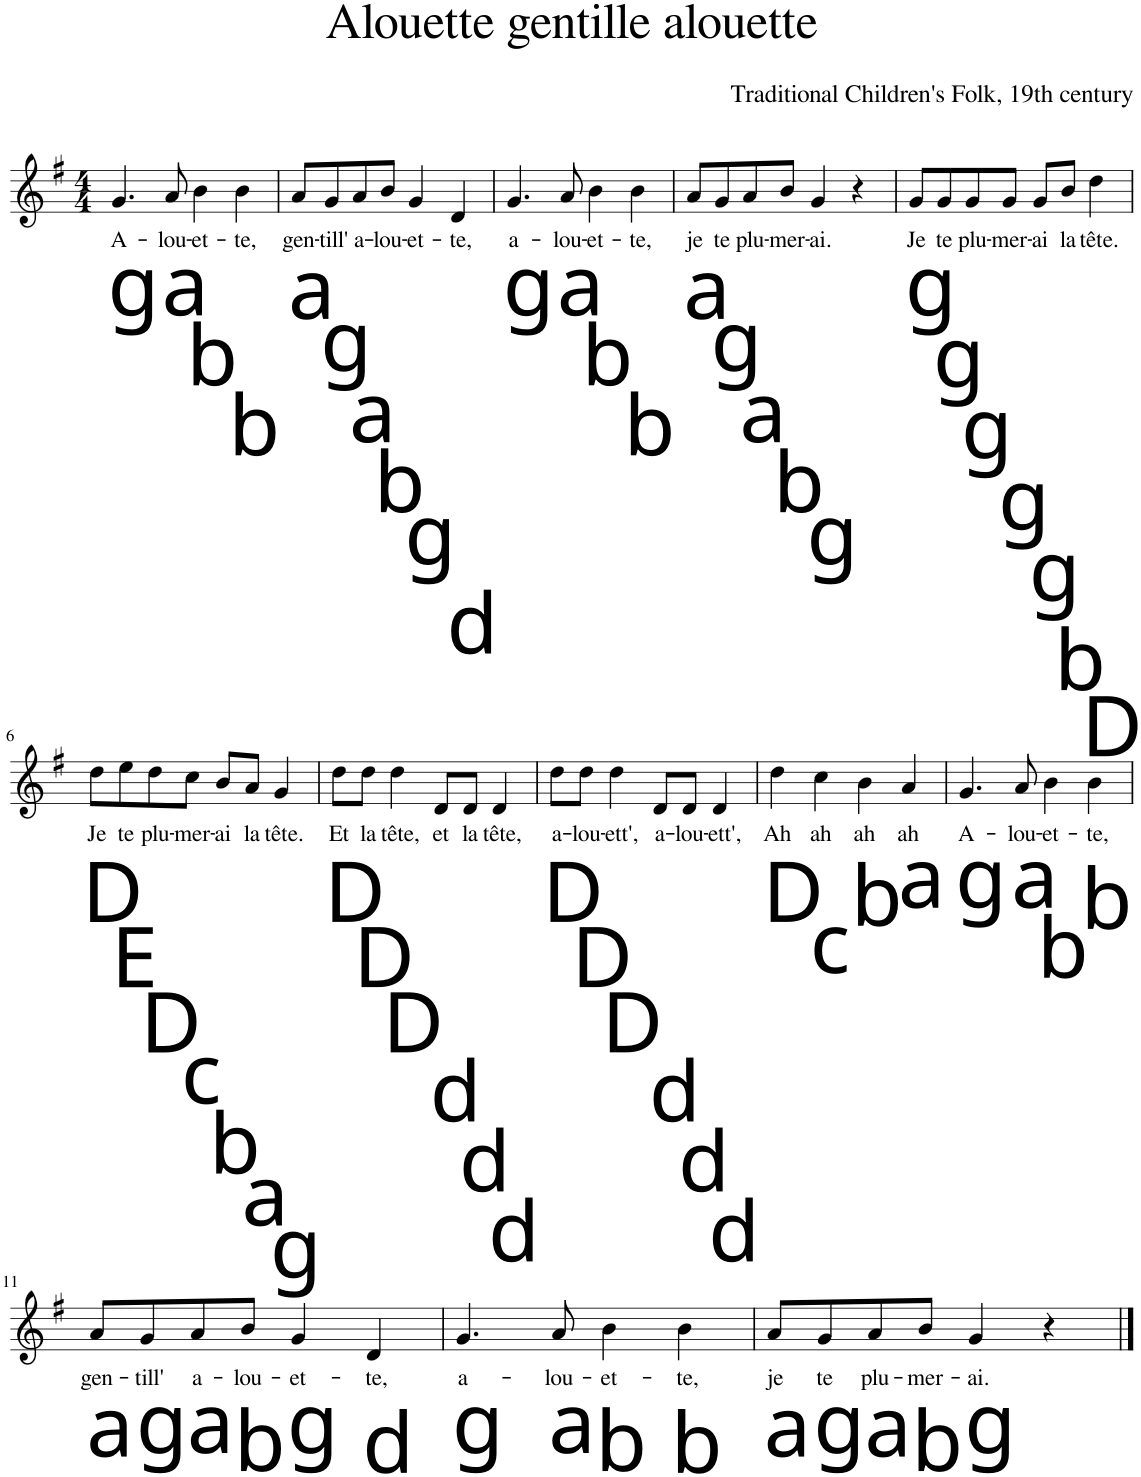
**kern	**text
*part1	*part1
*staff1	*staff1
*I"Piano	*
*I'Pno.	*
*clefG2	*
*k[f#]	*
*M4/4	*
=1	=1
!LO:TX:b:t=g	!
!	!LO:LY:b
4.g/	A-
!LO:TX:b:t=a	!
!	!LO:LY:b
8a/	-lou-
!LO:TX:b:t=b	!
!	!LO:LY:b
4b\	-et-
!LO:TX:b:t=b	!
!	!LO:LY:b
4b\	-te,
=2	=2
!LO:TX:b:t=a	!
!	!LO:LY:b
8a/L	gen-
!LO:TX:b:t=g	!
!	!LO:LY:b
8g/	-till'
!LO:TX:b:t=a	!
!	!LO:LY:b
8a/	a-
!LO:TX:b:t=b	!
!	!LO:LY:b
8b/J	-lou-
!LO:TX:b:t=g	!
!	!LO:LY:b
4g/	-et-
!LO:TX:b:t=d	!
!	!LO:LY:b
4d/	-te,
=3	=3
!LO:TX:b:t=g	!
!	!LO:LY:b
4.g/	a-
!LO:TX:b:t=a	!
!	!LO:LY:b
8a/	-lou-
!LO:TX:b:t=b	!
!	!LO:LY:b
4b\	-et-
!LO:TX:b:t=b	!
!	!LO:LY:b
4b\	-te,
=4	=4
!LO:TX:b:t=a	!
!	!LO:LY:b
8a/L	je
!LO:TX:b:t=g	!
!	!LO:LY:b
8g/	te
!LO:TX:b:t=a	!
!	!LO:LY:b
8a/	plu-
!LO:TX:b:t=b	!
!	!LO:LY:b
8b/J	-mer-
!LO:TX:b:t=g	!
!	!LO:LY:b
4g/	-ai.
4r	.
=5	=5
!LO:TX:b:t=g	!
!	!LO:LY:b
8g/L	Je
!LO:TX:b:t=g	!
!	!LO:LY:b
8g/	te
!LO:TX:b:t=g	!
!	!LO:LY:b
8g/	plu-
!LO:TX:b:t=g	!
!	!LO:LY:b
8g/J	-mer-
!LO:TX:b:t=g	!
!	!LO:LY:b
8g/L	-ai
!LO:TX:b:t=b	!
!	!LO:LY:b
8b/J	la
!LO:TX:b:t=D	!
!	!LO:LY:b
4dd\	tête.
!!LO:LB:g=z
=6	=6
!LO:TX:b:t=D	!
!	!LO:LY:b
8dd\L	Je
!LO:TX:b:t=E	!
!	!LO:LY:b
8ee\	te
!LO:TX:b:t=D	!
!	!LO:LY:b
8dd\	plu-
!LO:TX:b:t=c	!
!	!LO:LY:b
8cc\J	-mer-
!LO:TX:b:t=b	!
!	!LO:LY:b
8b/L	-ai
!LO:TX:b:t=a	!
!	!LO:LY:b
8a/J	la
!LO:TX:b:t=g	!
!	!LO:LY:b
4g/	tête.
=7	=7
!LO:TX:b:t=D	!
!	!LO:LY:b
8dd\L	Et
!LO:TX:b:t=D	!
!	!LO:LY:b
8dd\J	la
!LO:TX:b:t=D	!
!	!LO:LY:b
4dd\	tête,
!LO:TX:b:t=d	!
!	!LO:LY:b
8d/L	et
!LO:TX:b:t=d	!
!	!LO:LY:b
8d/J	la
!LO:TX:b:t=d	!
!	!LO:LY:b
4d/	tête,
=8	=8
!LO:TX:b:t=D	!
!	!LO:LY:b
8dd\L	a-
!LO:TX:b:t=D	!
!	!LO:LY:b
8dd\J	-lou-
!LO:TX:b:t=D	!
!	!LO:LY:b
4dd\	-ett',
!LO:TX:b:t=d	!
!	!LO:LY:b
8d/L	a-
!LO:TX:b:t=d	!
!	!LO:LY:b
8d/J	-lou-
!LO:TX:b:t=d	!
!	!LO:LY:b
4d/	-ett',
=9	=9
!LO:TX:b:t=D	!
!	!LO:LY:b
4dd\	Ah
!LO:TX:b:t=c	!
!	!LO:LY:b
4cc\	ah
!LO:TX:b:t=b	!
!	!LO:LY:b
4b\	ah
!LO:TX:b:t=a	!
!	!LO:LY:b
4a/	ah
=10	=10
!LO:TX:b:t=g	!
!	!LO:LY:b
4.g/	A-
!LO:TX:b:t=a	!
!	!LO:LY:b
8a/	-lou-
!LO:TX:b:t=b	!
!	!LO:LY:b
4b\	-et-
!LO:TX:b:t=b	!
!	!LO:LY:b
4b\	-te,
!!LO:LB:g=z
=11	=11
!LO:TX:b:t=a	!
!	!LO:LY:b
8a/L	gen-
!LO:TX:b:t=g	!
!	!LO:LY:b
8g/	-till'
!LO:TX:b:t=a	!
!	!LO:LY:b
8a/	a-
!LO:TX:b:t=b	!
!	!LO:LY:b
8b/J	-lou-
!LO:TX:b:t=g	!
!	!LO:LY:b
4g/	-et-
!LO:TX:b:t=d	!
!	!LO:LY:b
4d/	-te,
=12	=12
!LO:TX:b:t=g	!
!	!LO:LY:b
4.g/	a-
!LO:TX:b:t=a	!
!	!LO:LY:b
8a/	-lou-
!LO:TX:b:t=b	!
!	!LO:LY:b
4b\	-et-
!LO:TX:b:t=b	!
!	!LO:LY:b
4b\	-te,
=13	=13
!LO:TX:b:t=a	!
!	!LO:LY:b
8a/L	je
!LO:TX:b:t=g	!
!	!LO:LY:b
8g/	te
!LO:TX:b:t=a	!
!	!LO:LY:b
8a/	plu-
!LO:TX:b:t=b	!
!	!LO:LY:b
8b/J	-mer-
!LO:TX:b:t=g	!
!	!LO:LY:b
4g/	-ai.
4r	.
==	==
*-	*-
